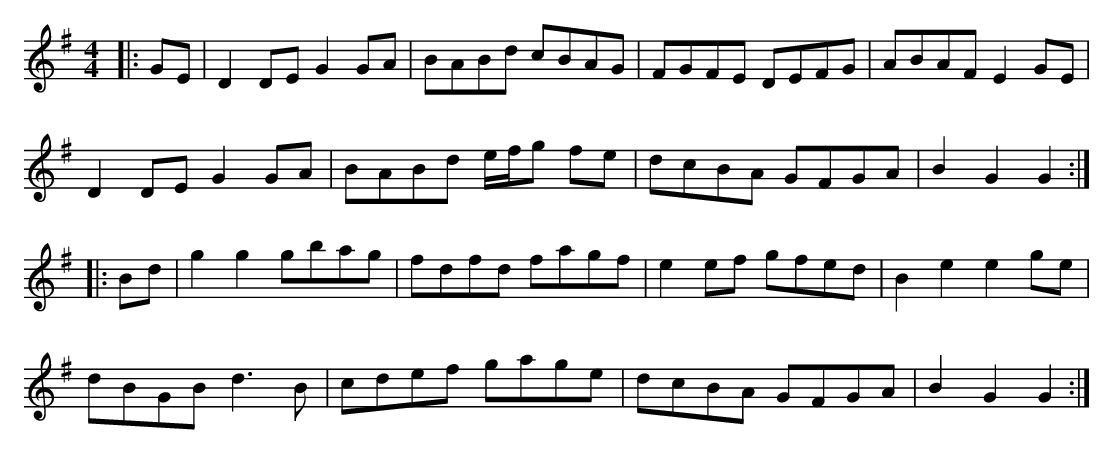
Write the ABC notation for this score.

X:1
M:4/4
K:G
|:GE|D2DE G2GA|BABd cBAG|FGFE DEFG|ABAF E2GE|
D2DE G2GA|BABd e/f/g fe|dcBA GFGA|B2G2 G2:|
|:Bd|g2g2 gbag|fdfd fagf|e2ef gfed|B2e2 e2ge|
dBGB d3B|cdef gage|dcBA GFGA|B2G2 G2:|
